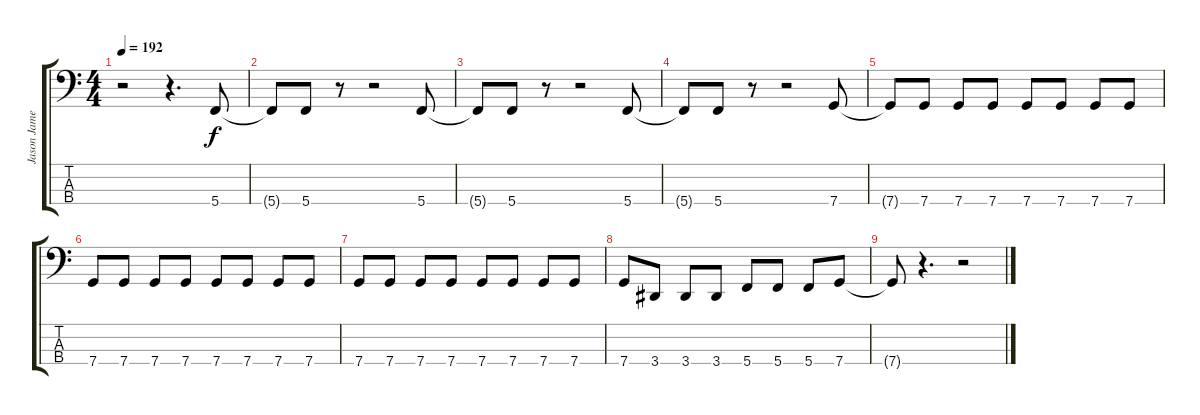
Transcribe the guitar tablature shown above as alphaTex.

\track ("Jason James" "Jason Jame") {instrument electricbassfinger}
\staff {score tabs}
\tuning (F2 C2 G1 C1) {hide}
\ts (4 4)
\tempo 192
\clef f4
\ks c
r.2{dy f} r.4{d} 5.4.8 |
5.4{t}.8 5.4.8 r.8 r.2 5.4.8 |
5.4{t}.8 5.4.8 r.8 r.2 5.4.8 |
5.4{t}.8 5.4.8 r.8 r.2 7.4.8 |
7.4{t}.8 7.4.8 7.4.8 7.4.8 7.4.8 7.4.8 7.4.8 7.4.8 |
7.4.8 7.4.8 7.4.8 7.4.8 7.4.8 7.4.8 7.4.8 7.4.8 |
7.4.8 7.4.8 7.4.8 7.4.8 7.4.8 7.4.8 7.4.8 7.4.8 |
7.4.8 3.4.8 3.4.8 3.4.8 5.4.8 5.4.8 5.4.8 7.4.8 |
7.4{t}.8 r.4{d} r.2
